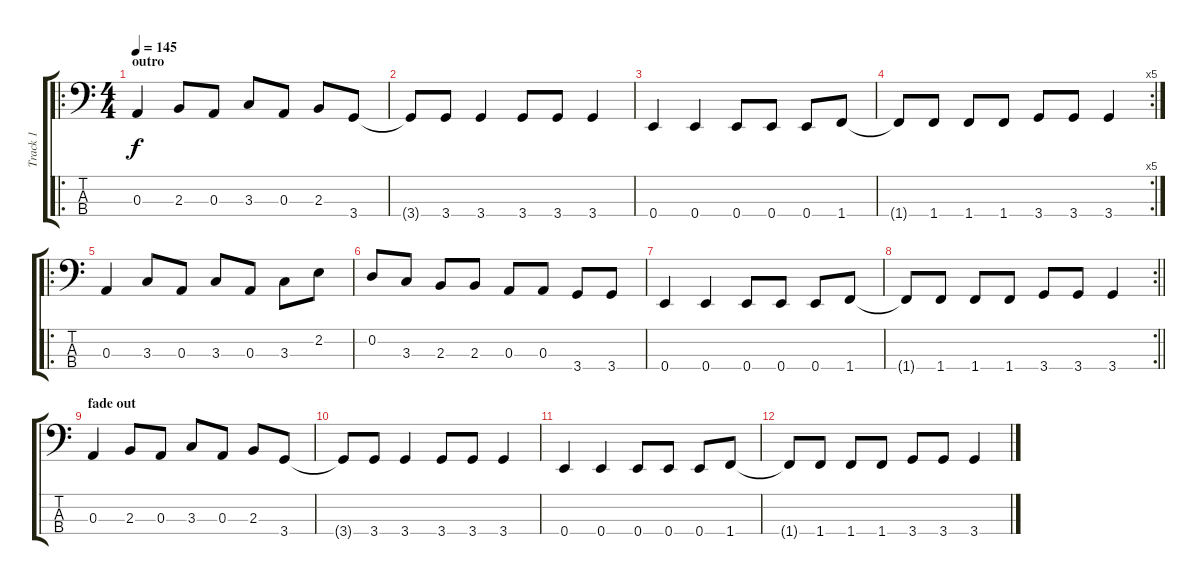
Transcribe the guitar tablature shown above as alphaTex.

\track ("Track 1" "Track 1") {instrument electricbassfinger}
\staff {score tabs}
\tuning (G2 D2 A1 E1) {hide}
\ro
\ts (4 4)
\section ("" "outro")
\tempo 145
\clef f4
\ks c
0.3.4{dy f} 2.3.8 0.3.8 3.3.8 0.3.8 2.3.8 3.4.8 |
3.4{t}.8 3.4.8 3.4.4 3.4.8 3.4.8 3.4.4 |
0.4.4 0.4.4 0.4.8 0.4.8 0.4.8 1.4.8 |
\rc 5
1.4{t}.8 1.4.8 1.4.8 1.4.8 3.4.8 3.4.8 3.4.4 |
\ro
0.3.4 3.3.8 0.3.8 3.3.8 0.3.8 3.3.8 2.2.8 |
0.2.8 3.3.8 2.3.8 2.3.8 0.3.8 0.3.8 3.4.8 3.4.8 |
0.4.4 0.4.4 0.4.8 0.4.8 0.4.8 1.4.8 |
\rc 2
\barLineRight lightlight
1.4{t}.8 1.4.8 1.4.8 1.4.8 3.4.8 3.4.8 3.4.4 |
\section ("" "fade out")
0.3.4 2.3.8 0.3.8 3.3.8 0.3.8 2.3.8 3.4.8 |
3.4{t}.8 3.4.8 3.4.4 3.4.8 3.4.8 3.4.4 |
0.4.4 0.4.4 0.4.8 0.4.8 0.4.8 1.4.8 |
1.4{t}.8 1.4.8 1.4.8 1.4.8 3.4.8 3.4.8 3.4.4
